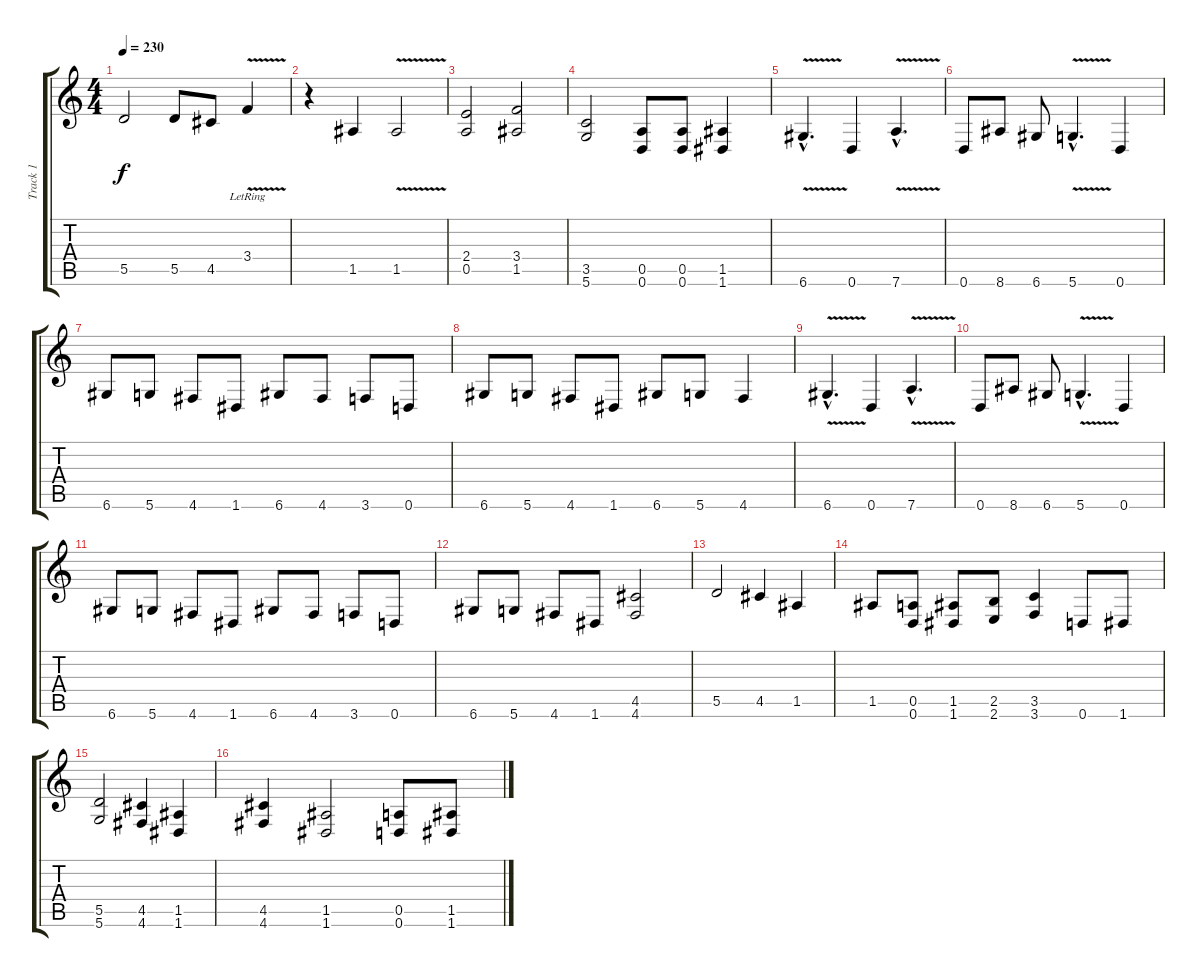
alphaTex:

\track ("Track 1" "Track 1") {instrument distortionguitar}
\staff {score tabs}
\tuning (E4 B3 G3 D3 A2 D2) {hide}
\ts (4 4)
\tempo 230
\clef g2
\ks c
5.5.2{dy f} 5.5.8 4.5.8 3.4{v lr}.4 |
r.4 1.5.4 1.5{v}.2 |
(2.4 0.5).2 (3.4 1.5).2 |
(3.5 5.6).2 (0.5 0.6).8 (0.5 0.6).8 (1.5 1.6).4 |
6.6{v hac}.4{d} 0.6.4 7.6{v hac}.4{d} |
0.6.8 8.6.8 6.6.8 5.6{v hac}.4{d} 0.6.4 |
6.6.8 5.6.8 4.6.8 1.6.8 6.6.8 4.6.8 3.6.8 0.6.8 |
6.6.8 5.6.8 4.6.8 1.6.8 6.6.8 5.6.8 4.6.4 |
6.6{v hac}.4{d} 0.6.4 7.6{v hac}.4{d} |
0.6.8 8.6.8 6.6.8 5.6{v hac}.4{d} 0.6.4 |
6.6.8 5.6.8 4.6.8 1.6.8 6.6.8 4.6.8 3.6.8 0.6.8 |
6.6.8 5.6.8 4.6.8 1.6.8 (4.5 4.6).2 |
5.5.2 4.5.4 1.5.4 |
1.5.8 (0.5 0.6).8 (1.5 1.6).8 (2.5 2.6).8 (3.5 3.6).4 0.6.8 1.6.8 |
(5.5 5.6).2 (4.5 4.6).4 (1.5 1.6).4 |
(4.5 4.6).4 (1.5 1.6).2 (0.5 0.6).8 (1.5 1.6).8
